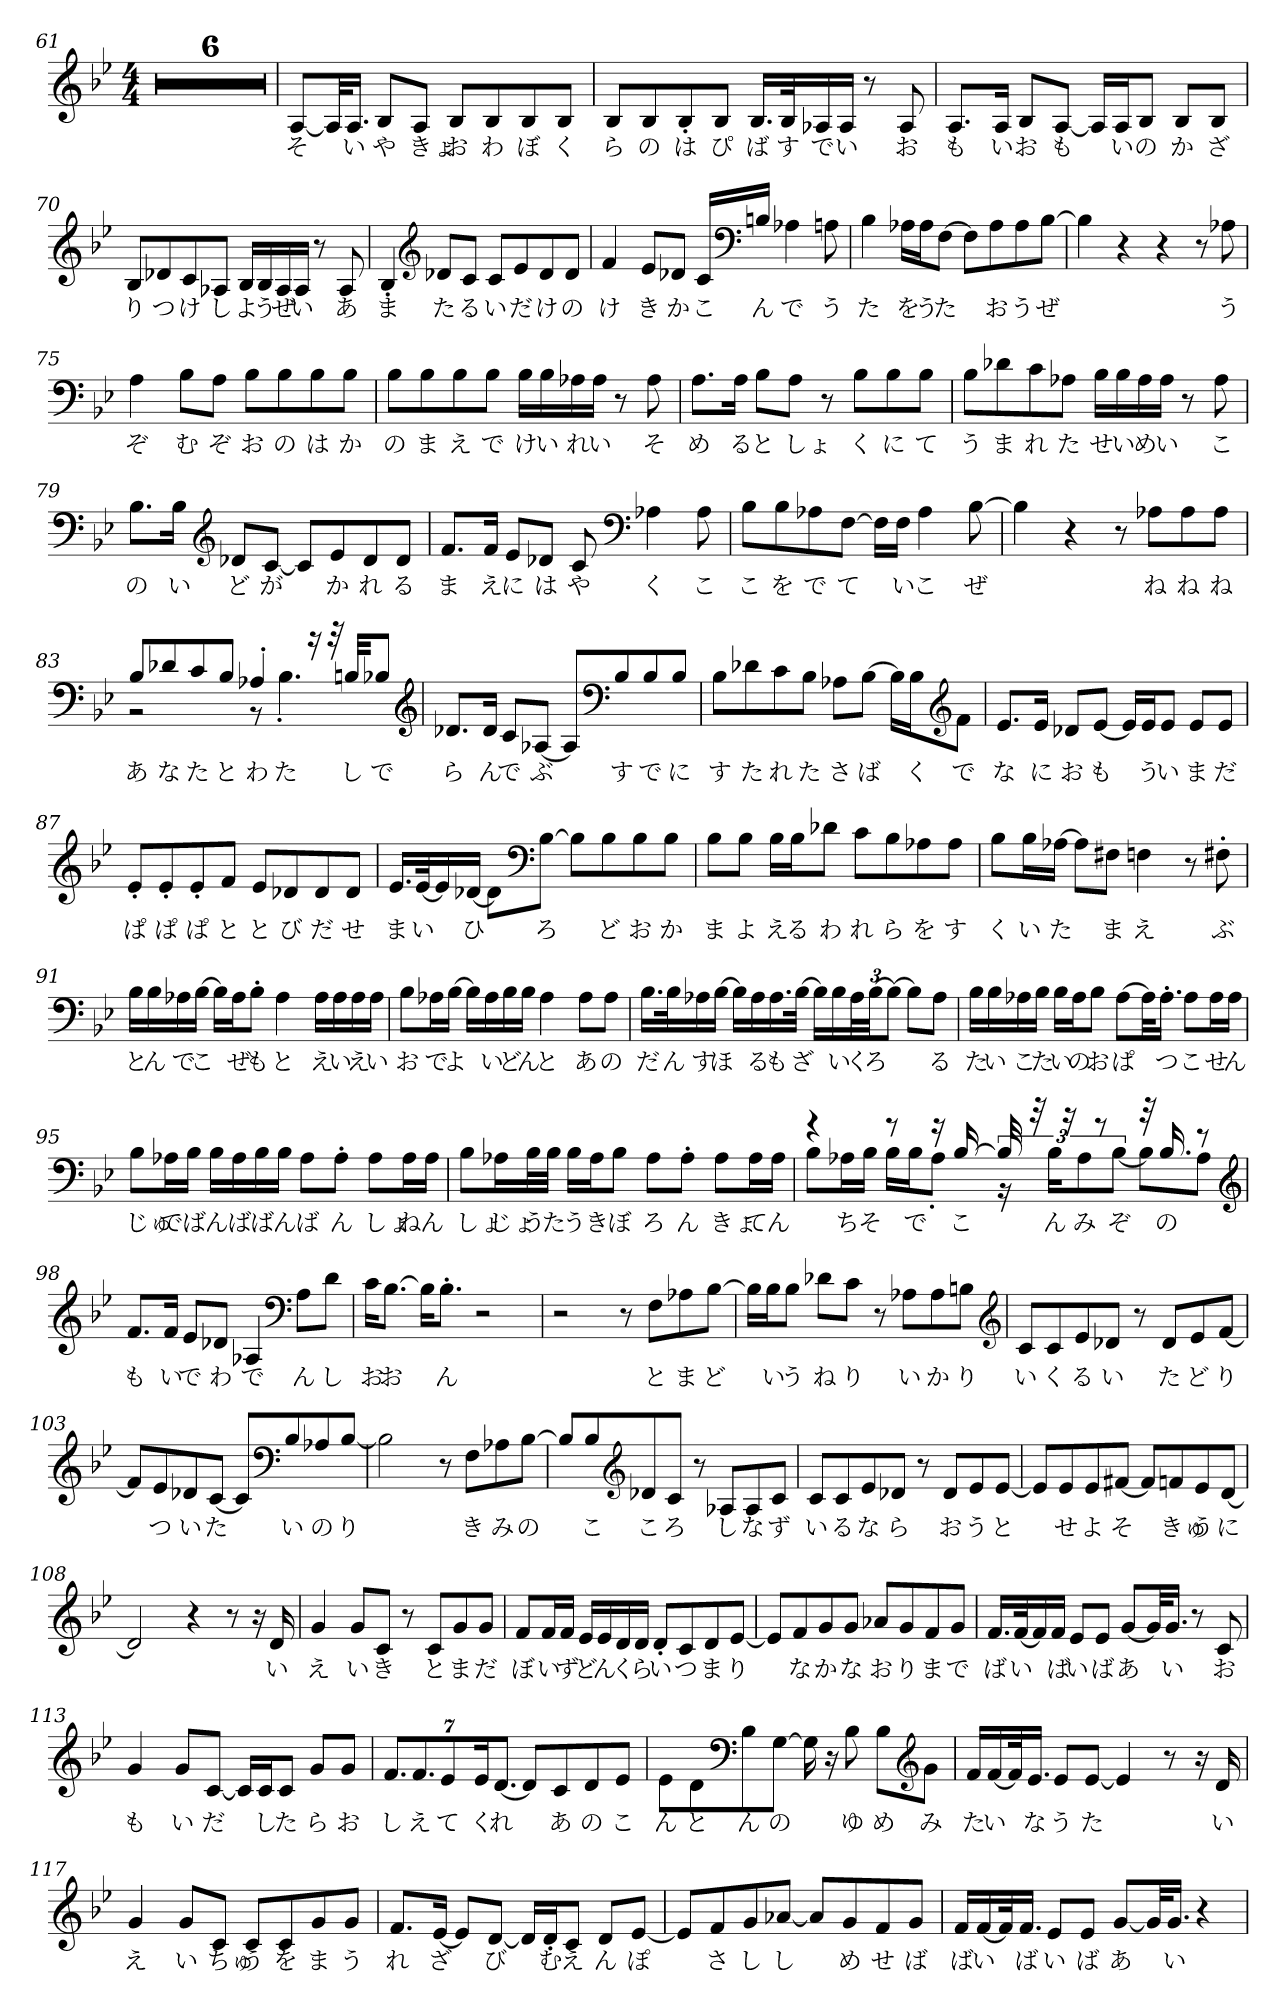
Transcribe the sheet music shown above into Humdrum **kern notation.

**kern	**text
*part1	*part1
*staff1	*staff1
*clefG2	*
*k[b-e-]	*
*M4/4	*
=61	=61
1r	.
=62	=62
1r	.
=63	=63
1r	.
=64	=64
1r	.
=65	=65
1r	.
=66	=66
1r	.
*clefF4	*
=67	=67
[8AL	そ
32AKL]	.
16.AJJ	い
8B-L	や
8AJ	きょ
8B-L	お
8B-	わ
8B-	ぼ
8B-J	く
=68	=68
8B-L	ら
8B-	の
8B-'	は
8B-J	ぴ
16.B-LL	ば
32B-K	す
16A-X	で
16A-JJ	い
8r	.
8A-	お
=69	=69
8.AL	も
16AJk	い
8B-L	お
[8AJ	も
16ALL]	.
16AJ	い
8B-J	の
8B-L	か
8B-J	ざ
=70	=70
8B-L	り
8d-X	つ
8c	け
8A-XJ	し
16B-LL	よ
16B-	う
16A-	ぜ
16A-JJ	い
8r	.
8A-	あ
=71	=71
4B-'	ま
*clefG2	*
8d-XL	た
8cJ	る
8cL	い
8e-	だ
8d-	け
8d-J	の
=72	=72
4f	け
8e-L	き
8d-XJ	か
16cLL	こ
*clefF4	*
16BnJJ	ん
4A-X	で
8An	う
=73	=73
4B-	た
16A-XLL	を
16A-J	う
[8FJ	た
8FL]	.
8A-	お
8A-	う
[8B-J	ぜ
=74	=74
4B-]	.
4r	.
4r	.
8r	.
8A-X	う
=75	=75
4A	ぞ
8B-L	む
8AJ	ぞ
8B-L	お
8B-	の
8B-	は
8B-J	か
=76	=76
8B-L	の
8B-	ま
8B-	え
8B-J	で
16B-LL	け
16B-	い
16A-X	れ
16A-JJ	い
8r	.
8A-	そ
=77	=77
8.AL	め
16AJk	る
8B-L	と
8AJ	しょ
8r	.
8B-L	く
8B-	に
8B-J	て
=78	=78
8B-L	う
8d-X	ま
8c	れ
8A-XJ	た
16B-LL	せ
16B-	い
16A-	め
16A-JJ	い
8r	.
8A-	こ
=79	=79
8.B-L	の
16B-Jk	い
*clefG2	*
8d-XL	ど
[8cJ	が
8cL]	.
8e-	か
8d-	れ
8d-J	る
=80	=80
8.fL	ま
16fJk	え
8e-L	に
8d-XJ	は
8c	や
*clefF4	*
4A-X	く
8A-	こ
=81	=81
8B-L	こ
8B-	を
8A-X	で
[8FJ	て
16FLL]	.
16FJJ	い
4A-	こ
[8B-	ぜ
=82	=82
4B-]	.
4r	.
8r	.
8A-XL	ね
8A-	ね
8A-J	ね
=83	=83
*^	*
8B-L	2r	あ
8d-X	.	な
8c	.	た
8B-J	.	と
4A-X'	8r	わ
.	4.B-'	た
16r	.	.
32r	.	.
32BnKKL	.	し
8B-XJ	.	で
*v	*v	*
*clefG2	*
=84	=84
8.d-XL	ら
16d-Jk	ん
8cL	で
[8A-XJ	ぶ
8A-L]	.
*clefF4	*
8B-	す
8B-	で
8B-J	に
=85	=85
8B-L	す
8d-X	た
8c	れ
8B-J	た
8A-XL	さ
[8B-J	ば
16B-LL]	.
16B-J	く
*clefG2	*
8fJ	で
=86	=86
8.e-L	な
16e-Jk	に
8d-XL	お
[8e-J	も
16e-LL]	.
16e-J	う
8e-J	い
8e-L	ま
8e-J	だ
=87	=87
8e-'L	ぱ
8e-'	ぱ
8e-'	ぱ
8fJ	と
8e-L	と
8d-X	び
8d-	だ
8d-J	せ
=88	=88
16.e-LL	ま
[32e-K	い
16e-]	.
[16d-XJJ	ひ
8d-L]	.
*clefF4	*
[8B-J	ろ
8B-L]	.
8B-	ど
8B-	お
8B-J	か
=89	=89
8B-L	ま
8B-J	よ
16B-LL	え
16B-J	る
8d-XJ	わ
8cL	れ
8B-	ら
8A-X	を
8A-J	す
=90	=90
8B-L	く
16B-L	い
[16A-XJJ	た
8A-L]	.
8F#XJ	ま
4Fn	え
8r	.
8F#X'	ぶ
=91	=91
16B-LL	と
16B-	ん
16A-X	で
[16B-JJ	こ
16B-LL]	.
16A-J	ぜ
8B-'J	も
4A-	と
16A-LL	え
16A-	い
16A-	え
16A-JJ	い
=92	=92
8B-L	お
16A-XL	で
[16B-JJ	よ
16B-LL]	.
16A-	い
16B-	ど
16B-JJ	ん
4A-	と
8A-L	あ
8A-J	の
=93	=93
16.B-LL	だ
32B-K	ん
16A-X	す
[16B-JJ	ほ
16B-LL]	.
16A-	る
16.A-	も
[32B-JJk	ざ
16B-LL]	.
16B-	い
48A-L	く
[48B-JJ	ろ
12B-J_	.
8B-L]	.
8A-J	る
=94	=94
16B-LL	た
16B-	い
16A-X	こ
16B-JJ	た
16B-LL	い
16A-J	の
8B-J	お
[8A-L	ぱ
32A-KL]	.
16.A-'JJ	つ
8A-L	こ
16A-L	せ
16A-JJ	ん
=95	=95
8B-L	じゅ
16A-XL	で
16B-JJ	ば
16B-LL	ん
16A-	ば
16B-	ば
16B-JJ	ん
8A-L	ば
8A-'J	ん
8A-L	しょ
16A-L	ね
16A-JJ	ん
=96	=96
8B-L	しょ
16A-XL	じょ
32B-L	う
32B-JJJ	た
16B-LL	う
16A-J	き
8B-J	ぼ
8A-L	ろ
8A-'J	ん
8A-L	きょ
16A-L	て
16A-JJ	ん
=97	=97
*^	*
4r	8B-L	.
.	16A-XL	ち
.	16B-JJ	そ
8r	16B-LL	.
.	16B-J	で
16r	8A-'J	.
[16B-	.	こ
32B-]	24r	.
32r	.	.
.	24B-KL	ん
16r	.	.
.	12A-	み
8r	.	.
.	[12B-J	ぞ
32r	8B-L]	.
16.B-	.	の
8r	8A-J	.
*v	*v	*
*clefG2	*
=98	=98
8.fL	も
16fJk	い
8e-L	で
8d-XJ	わ
4A-X	で
*clefF4	*
8A-L	ん
8d-J	し
=99	=99
16cKL	お
[8.B-J	お
16B-KL]	.
8.B-'J	ん
2r	.
=100	=100
2r	.
8r	.
8FL	と
8A-X	ま
[8B-J	ど
=101	=101
16B-LL]	.
16B-J	い
8B-J	う
8d-XL	ね
8cJ	り
8r	.
8A-XL	い
8A-	か
8BnJ	り
*clefG2	*
=102	=102
8cL	い
8c	く
8e-	る
8d-XJ	い
8r	.
8d-L	た
8e-	ど
[8fJ	り
=103	=103
8fL]	.
8e-	つ
8d-X	い
[8cJ	た
8cL]	.
*clefF4	*
8B-	い
8A-X	の
[8B-J	り
=104	=104
2B-]	.
8r	.
8FL	き
8A-X	み
[8B-J	の
=105	=105
8B-L]	.
8B-	こ
*clefG2	*
8d-X	こ
8cJ	ろ
8r	.
8A-XL	し
8A-	な
8cJ	ず
=106	=106
8cL	い
8c	る
8e-	な
8d-XJ	ら
8r	.
8d-L	お
8e-	う
[8e-J	と
=107	=107
8e-L]	.
8e-	せ
8e-	よ
[8f#XJ	そ
8f#L]	.
8fn	きゅ
8e-	う
[8dJ	に
=108	=108
2d]	.
4r	.
8r	.
16r	.
16d	い
=109	=109
4g	え
8gL	い
8cJ	き
8r	.
8cL	と
8g	ま
8gJ	だ
=110	=110
8fL	ぼ
16fL	い
16fJJ	ず
16e-LL	ど
16e-	ん
16d	く
16dJJ	ら
8d'L	い
8c	つ
8d	ま
[8e-J	り
=111	=111
8e-L]	.
8f	な
8g	か
8gJ	な
8a-XL	お
8g	り
8f	ま
8gJ	で
=112	=112
16.fLL	ば
[32fK	い
16f]	.
16fJJ	ば
8e-L	い
8e-J	ば
[8gL	あ
32gKL]	.
16.gJJ	い
8r	.
8c	お
=113	=113
4g	も
8gL	い
[8cJ	だ
16cLL]	.
16cJ	し
8cJ	た
8gL	ら
8gJ	お
=114	=114
14.fL	し
14.f	え
7e-	て
28e-J	く
[14.dJ	れ
8dL]	.
8c	あ
8d	の
8e-J	こ
=115	=115
8e-L	ん
8d	と
*clefF4	*
8B-	ん
[8GJ	の
16G]	.
16r	.
8B-	ゆ
8B-L	め
*clefG2	*
8gJ	み
=116	=116
16fLL	た
[16f	い
32fK]	.
16.e-JJ	な
8e-L	う
[8e-J	た
4e-]	.
8r	.
16r	.
16d	い
=117	=117
4g	え
8gL	い
8cJ	ちゅ
8cL	う
8c	を
8g	ま
8gJ	う
=118	=118
8.fL	れ
[16e-Jk	ざ
8e-L]	.
[8dJ	び
16dLL]	.
16d'J	む
8cJ	え
8dL	ん
[8e-J	ぽ
=119	=119
8e-L]	.
8f	さ
8g	し
[8a-XJ	し
8a-L]	.
8g	め
8f	せ
8gJ	ば
=120	=120
16fLL	ば
[16f	い
32fK]	.
16.fJJ	ば
8e-L	い
8e-J	ば
[8gL	あ
32gKL]	.
16.gJJ	い
4r	.
=	=
*-	*-
